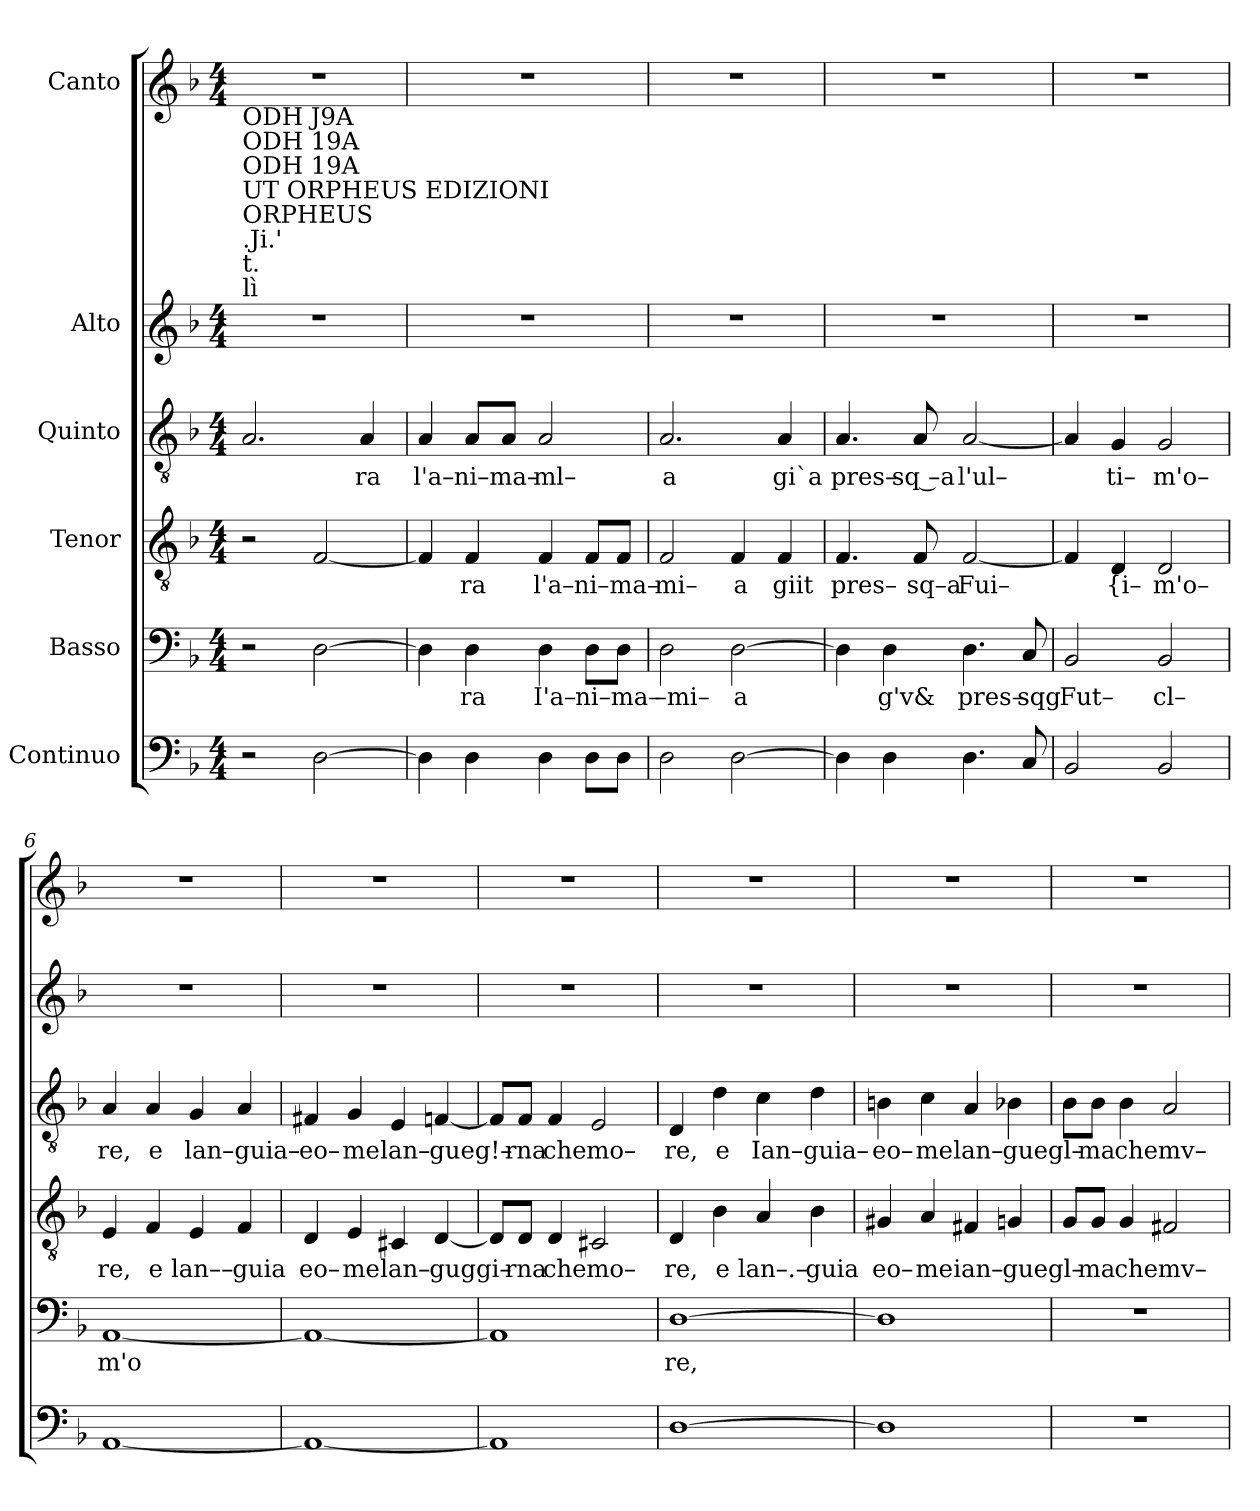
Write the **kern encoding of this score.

**kern	**kern	**text	**kern	**text	**kern	**text	**kern	**kern
*part6	*part5	*part5	*part4	*part4	*part3	*part3	*part2	*part1
*staff6	*staff5	*staff5	*staff4	*staff4	*staff3	*staff3	*staff2	*staff1
*I"Continuo	*I"Basso	*	*I"Tenor	*	*I"Quinto	*	*I"Alto	*I"Canto
*clefF4	*clefF4	*	*clefGv2	*	*clefGv2	*	*clefG2	*clefG2
*k[b-]	*k[b-]	*	*k[b-]	*	*k[b-]	*	*k[b-]	*k[b-]
*F:	*F:	*	*F:	*	*F:	*	*F:	*F:
*M4/4	*M4/4	*	*M4/4	*	*M4/4	*	*M4/4	*M4/4
*MM120	*MM120	*	*MM120	*	*MM120	*	*MM120	*MM120
=1	=1	=1	=1	=1	=1	=1	=1	=1
!	!	!	!	!	!	!	!	!LO:TX:b:t=ODH J9A
!	!	!	!	!	!	!	!	!LO:TX:b:t=ODH 19A
!	!	!	!	!	!	!	!	!LO:TX:b:t=ODH 19A
!	!	!	!	!	!	!	!	!LO:TX:b:t=UT ORPHEUS EDIZIONI
!	!	!	!	!	!	!	!	!LO:TX:b:t=ORPHEUS
!	!	!	!	!	!	!	!	!LO:TX:b:t=.Ji.'
!	!	!	!	!	!	!	!	!LO:TX:b:t=t.
!	!	!	!	!	!	!	!	!LO:TX:b:t=lì
2r	2r	.	2r	.	2.A/	.	1r	1r
[2D\	[2D\	.	[2F/	.	.	.	.	.
!	!	!	!	!	!	!LO:LY:b	!	!
.	.	.	.	.	4A/	ra	.	.
=2	=2	=2	=2	=2	=2	=2	=2	=2
!	!	!	!	!	!	!LO:LY:b	!	!
4D\]	4D\]	.	4F/]	.	4A/	l'a–	1r	1r
!	!	!LO:LY:b	!	!LO:LY:b	!	!LO:LY:b	!	!
4D\	4D\	ra	4F/	ra	8A/L	ni–ma–	.	.
.	.	.	.	.	8A/J	.	.	.
!	!	!LO:LY:b	!	!LO:LY:b	!	!LO:LY:b	!	!
4D\	4D\	I'a–	4F/	l'a–	2A/	ml–	.	.
!	!	!LO:LY:b	!	!LO:LY:b	!	!	!	!
8D\L	8D\L	ni–ma–	8F/L	ni–ma–	.	.	.	.
8D\J	8D\J	.	8F/J	.	.	.	.	.
=3	=3	=3	=3	=3	=3	=3	=3	=3
!	!	!LO:LY:b	!	!LO:LY:b	!	!LO:LY:b	!	!
2D\	2D\	–mi–	2F/	mi–	2.A/	a	1r	1r
!	!	!LO:LY:b	!	!LO:LY:b	!	!	!	!
[2D\	[2D\	a	4F/	a	.	.	.	.
!	!	!	!	!LO:LY:b	!	!LO:LY:b	!	!
.	.	.	4F/	giit	4A/	gi`a	.	.
=4	=4	=4	=4	=4	=4	=4	=4	=4
!	!	!	!	!LO:LY:b	!	!LO:LY:b	!	!
4D\]	4D\]	.	4.F/	pres–	4.A/	pres–	1r	1r
!	!	!LO:LY:b	!	!	!	!	!	!
4D\	4D\	g'v&	.	.	.	.	.	.
!	!	!	!	!LO:LY:b	!	!LO:LY:b	!	!
.	.	.	8F/	sq–a	8A/	sq –a	.	.
!	!	!LO:LY:b	!	!LO:LY:b	!	!LO:LY:b	!	!
4.D\	4.D\	pres–	[2F/	Fui–	[2A/	l'ul–	.	.
!	!	!LO:LY:b	!	!	!	!	!	!
8C/	8C/	sqg	.	.	.	.	.	.
=5	=5	=5	=5	=5	=5	=5	=5	=5
!	!	!LO:LY:b	!	!	!	!	!	!
2BB-/	2BB-/	Fut–	4F/]	.	4A/]	.	1r	1r
!	!	!	!	!LO:LY:b	!	!LO:LY:b	!	!
.	.	.	4D/	{i–	4G/	ti–	.	.
!	!	!LO:LY:b	!	!LO:LY:b	!	!LO:LY:b	!	!
2BB-/	2BB-/	cl–	2D/	m'o–	2G/	m'o–	.	.
=6	=6	=6	=6	=6	=6	=6	=6	=6
!	!	!LO:LY:b	!	!LO:LY:b	!	!LO:LY:b	!	!
[1AA	[1AA	m'o	4E/	re,	4A/	re,	1r	1r
!	!	!	!	!LO:LY:b	!	!LO:LY:b	!	!
.	.	.	4F/	e	4A/	e	.	.
!	!	!	!	!LO:LY:b	!	!LO:LY:b	!	!
.	.	.	4E/	lan––	4G/	lan–guia–	.	.
!	!	!	!	!LO:LY:b	!	!	!	!
.	.	.	4F/	guia	4A/	.	.	.
=7	=7	=7	=7	=7	=7	=7	=7	=7
!	!	!	!	!LO:LY:b	!	!LO:LY:b	!	!
1AA_	1AA_	.	4D/	eo–	4F#X/	eo–	1r	1r
!	!	!	!	!LO:LY:b	!	!LO:LY:b	!	!
.	.	.	4E/	me	4G/	me	.	.
!	!	!	!	!LO:LY:b	!	!LO:LY:b	!	!
.	.	.	4C#X/	lan–	4E/	lan–	.	.
!	!	!	!	!LO:LY:b	!	!LO:LY:b	!	!
.	.	.	[4D/	guggi–	[4Fn/	gueg!–	.	.
=8	=8	=8	=8	=8	=8	=8	=8	=8
1AA]	1AA]	.	8D/L]	.	8F/L]	.	1r	1r
!	!	!	!	!LO:LY:b	!	!LO:LY:b	!	!
.	.	.	8D/J	rna	8F/J	rna	.	.
!	!	!	!	!LO:LY:b	!	!LO:LY:b	!	!
.	.	.	4D/	che	4F/	che	.	.
!	!	!	!	!LO:LY:b	!	!LO:LY:b	!	!
.	.	.	2C#X/	mo–	2E/	mo–	.	.
=9	=9	=9	=9	=9	=9	=9	=9	=9
!	!	!LO:LY:b	!	!LO:LY:b	!	!LO:LY:b	!	!
[1D	[1D	re,	4D/	re,	4D/	re,	1r	1r
!	!	!	!	!LO:LY:b	!	!LO:LY:b	!	!
.	.	.	4B-\	e	4d\	e	.	.
!	!	!	!	!LO:LY:b	!	!LO:LY:b	!	!
.	.	.	4A/	lan–.–	4c\	Ian–guia–	.	.
!	!	!	!	!LO:LY:b	!	!	!	!
.	.	.	4B-\	guia	4d\	.	.	.
=10	=10	=10	=10	=10	=10	=10	=10	=10
!	!	!	!	!LO:LY:b	!	!LO:LY:b	!	!
1D]	1D]	.	4G#X/	eo–	4Bn\	eo–	1r	1r
!	!	!	!	!LO:LY:b	!	!LO:LY:b	!	!
.	.	.	4A/	me	4c\	me	.	.
!	!	!	!	!LO:LY:b	!	!LO:LY:b	!	!
.	.	.	4F#X/	ian–	4A/	lan–	.	.
!	!	!	!	!LO:LY:b	!	!LO:LY:b	!	!
.	.	.	4Gn/	guegl–	4B-X\	guegl–	.	.
=11	=11	=11	=11	=11	=11	=11	=11	=11
1r	1r	.	8G/L	.	8B-\L	.	1r	1r
!	!	!	!	!LO:LY:b	!	!LO:LY:b	!	!
.	.	.	8G/J	ma	8B-\J	ma	.	.
!	!	!	!	!LO:LY:b	!	!LO:LY:b	!	!
.	.	.	4G/	che	4B-\	che	.	.
!	!	!	!	!LO:LY:b	!	!LO:LY:b	!	!
.	.	.	2F#X/	mv–	2A/	mv–	.	.
=	=	=	=	=	=	=	=	=
*-	*-	*-	*-	*-	*-	*-	*-	*-
